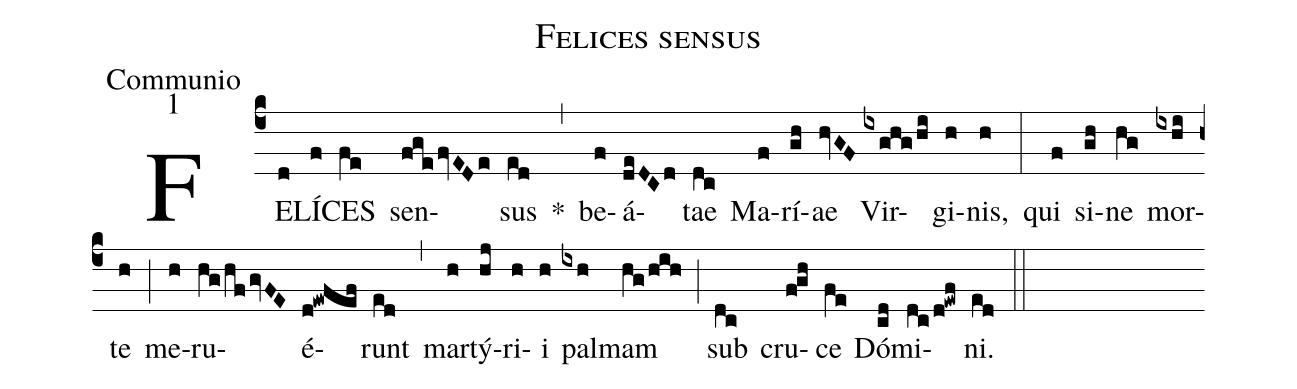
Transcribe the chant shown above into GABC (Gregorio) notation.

name:Felices sensus;
office-part:Communio;
mode:1;
%%
(c4) FE(d)LÍ(f)CES(fe) sen(fgefvEDe)sus(ed) *(,) be(f)á(deDCd)tae(dc) Ma(f)rí(gh)ae(hvGF) Vir(ixghg/hi)gi(h)nis,(h) (:) qui(f) si(gh)ne(hg) mor(ixhi)te(h) (;) me(h)ru(hg/hfgvFE)é(d!ewfef)runt(ed) (,) mar(h)tý(hj)ri(h)i(h) pal(ixh)mam(hg/hih) (;) sub(dc) cru(f!gh)ce(fe) Dó(cd)mi(dc/d!ewf)ni.(ed) (::)
